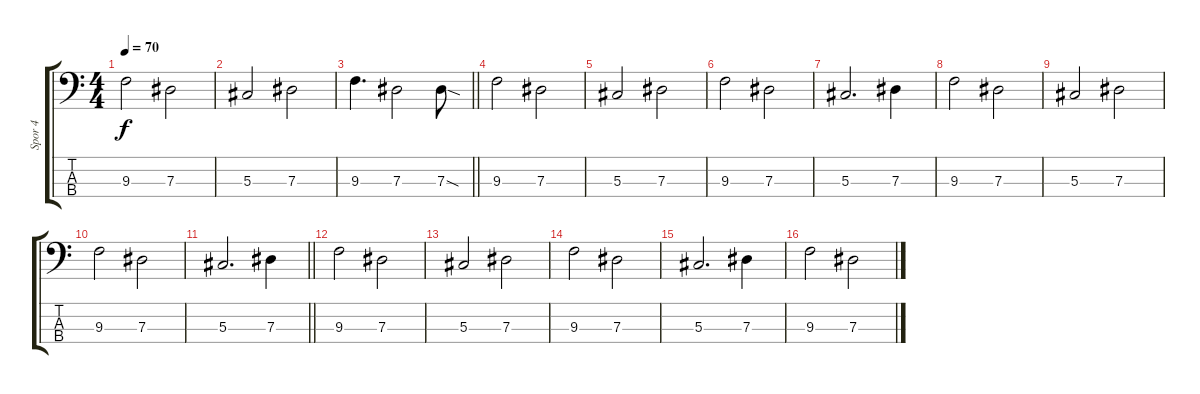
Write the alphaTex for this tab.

\track ("Spor 4" "Spor 4") {instrument electricbassfinger}
\staff {score tabs}
\tuning (Gb2 Db2 Ab1 Eb1) {hide}
\ts (4 4)
\tempo 70
\clef f4
\ks c
9.3.2{dy f} 7.3.2 |
5.3.2 7.3.2 |
\barLineRight lightlight
9.3.4{d} 7.3.2 7.3{sod}.8 |
\section ("" "")
9.3.2 7.3.2 |
5.3.2 7.3.2 |
9.3.2 7.3.2 |
5.3.2{d} 7.3.4 |
9.3.2 7.3.2 |
5.3.2 7.3.2 |
9.3.2 7.3.2 |
\barLineRight lightlight
5.3.2{d} 7.3.4 |
\section ("" "")
9.3.2 7.3.2 |
5.3.2 7.3.2 |
9.3.2 7.3.2 |
5.3.2{d} 7.3.4 |
9.3.2 7.3.2
